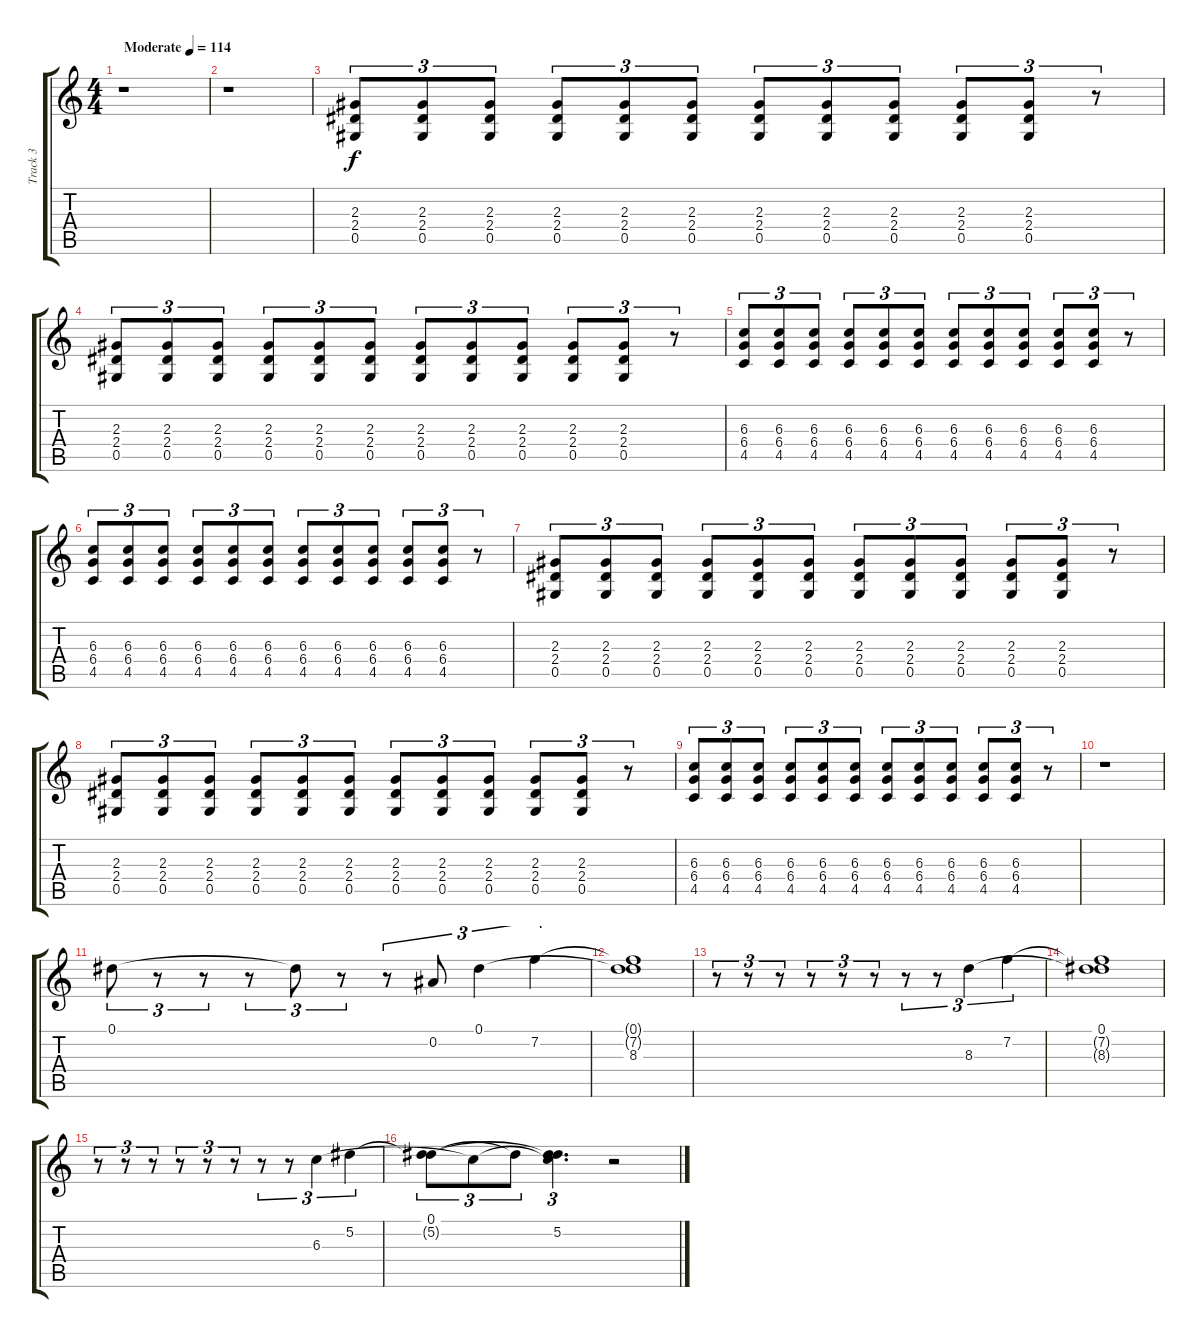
\track ("Track 3" "Track 3") {instrument electricguitarclean}
\staff {score tabs}
\tuning (Eb4 Bb3 Gb3 Db3 Ab2 Eb2) {hide}
\ts (4 4)
\tempo (114 "Moderate")
\clef g2
\ks c
r.1{dy f instrument electricguitarclean} |
r.1 |
(2.3 2.4 0.5).8{tu (3 2) instrument overdrivenguitar} (2.3 2.4 0.5).8{tu (3 2)} (2.3 2.4 0.5).8{tu (3 2)} (2.3 2.4 0.5).8{tu (3 2)} (2.3 2.4 0.5).8{tu (3 2)} (2.3 2.4 0.5).8{tu (3 2)} (2.3 2.4 0.5).8{tu (3 2)} (2.3 2.4 0.5).8{tu (3 2)} (2.3 2.4 0.5).8{tu (3 2)} (2.3 2.4 0.5).8{tu (3 2)} (2.3 2.4 0.5).8{tu (3 2)} r.8{tu (3 2)} |
(2.3 2.4 0.5).8{tu (3 2)} (2.3 2.4 0.5).8{tu (3 2)} (2.3 2.4 0.5).8{tu (3 2)} (2.3 2.4 0.5).8{tu (3 2)} (2.3 2.4 0.5).8{tu (3 2)} (2.3 2.4 0.5).8{tu (3 2)} (2.3 2.4 0.5).8{tu (3 2)} (2.3 2.4 0.5).8{tu (3 2)} (2.3 2.4 0.5).8{tu (3 2)} (2.3 2.4 0.5).8{tu (3 2)} (2.3 2.4 0.5).8{tu (3 2)} r.8{tu (3 2)} |
(6.3 6.4 4.5).8{tu (3 2)} (6.3 6.4 4.5).8{tu (3 2)} (6.3 6.4 4.5).8{tu (3 2)} (6.3 6.4 4.5).8{tu (3 2)} (6.3 6.4 4.5).8{tu (3 2)} (6.3 6.4 4.5).8{tu (3 2)} (6.3 6.4 4.5).8{tu (3 2)} (6.3 6.4 4.5).8{tu (3 2)} (6.3 6.4 4.5).8{tu (3 2)} (6.3 6.4 4.5).8{tu (3 2)} (6.3 6.4 4.5).8{tu (3 2)} r.8{tu (3 2)} |
(6.3 6.4 4.5).8{tu (3 2)} (6.3 6.4 4.5).8{tu (3 2)} (6.3 6.4 4.5).8{tu (3 2)} (6.3 6.4 4.5).8{tu (3 2)} (6.3 6.4 4.5).8{tu (3 2)} (6.3 6.4 4.5).8{tu (3 2)} (6.3 6.4 4.5).8{tu (3 2)} (6.3 6.4 4.5).8{tu (3 2)} (6.3 6.4 4.5).8{tu (3 2)} (6.3 6.4 4.5).8{tu (3 2)} (6.3 6.4 4.5).8{tu (3 2)} r.8{tu (3 2)} |
(2.3 2.4 0.5).8{tu (3 2)} (2.3 2.4 0.5).8{tu (3 2)} (2.3 2.4 0.5).8{tu (3 2)} (2.3 2.4 0.5).8{tu (3 2)} (2.3 2.4 0.5).8{tu (3 2)} (2.3 2.4 0.5).8{tu (3 2)} (2.3 2.4 0.5).8{tu (3 2)} (2.3 2.4 0.5).8{tu (3 2)} (2.3 2.4 0.5).8{tu (3 2)} (2.3 2.4 0.5).8{tu (3 2)} (2.3 2.4 0.5).8{tu (3 2)} r.8{tu (3 2)} |
(2.3 2.4 0.5).8{tu (3 2)} (2.3 2.4 0.5).8{tu (3 2)} (2.3 2.4 0.5).8{tu (3 2)} (2.3 2.4 0.5).8{tu (3 2)} (2.3 2.4 0.5).8{tu (3 2)} (2.3 2.4 0.5).8{tu (3 2)} (2.3 2.4 0.5).8{tu (3 2)} (2.3 2.4 0.5).8{tu (3 2)} (2.3 2.4 0.5).8{tu (3 2)} (2.3 2.4 0.5).8{tu (3 2)} (2.3 2.4 0.5).8{tu (3 2)} r.8{tu (3 2)} |
(6.3 6.4 4.5).8{tu (3 2)} (6.3 6.4 4.5).8{tu (3 2)} (6.3 6.4 4.5).8{tu (3 2)} (6.3 6.4 4.5).8{tu (3 2)} (6.3 6.4 4.5).8{tu (3 2)} (6.3 6.4 4.5).8{tu (3 2)} (6.3 6.4 4.5).8{tu (3 2)} (6.3 6.4 4.5).8{tu (3 2)} (6.3 6.4 4.5).8{tu (3 2)} (6.3 6.4 4.5).8{tu (3 2)} (6.3 6.4 4.5).8{tu (3 2)} r.8{tu (3 2)} |
r.1 |
0.1.8{tu (3 2) instrument electricguitarclean} r.8{tu (3 2)} r.8{tu (3 2)} r.8{tu (3 2)} 0.1{t}.8{tu (3 2)} r.8{tu (3 2)} r.8{tu (3 2)} 0.2.8{tu (3 2)} 0.1.4{tu (3 2)} 7.2.4{tu (3 2)} |
(0.1{t} 7.2{t} 8.3).1 |
r.8{tu (3 2)} r.8{tu (3 2)} r.8{tu (3 2)} r.8{tu (3 2)} r.8{tu (3 2)} r.8{tu (3 2)} r.8{tu (3 2)} r.8{tu (3 2)} 8.3.4{tu (3 2)} 7.2.4{tu (3 2)} |
(0.1 7.2{t} 8.3{t}).1 |
r.8{tu (3 2)} r.8{tu (3 2)} r.8{tu (3 2)} r.8{tu (3 2)} r.8{tu (3 2)} r.8{tu (3 2)} r.8{tu (3 2)} r.8{tu (3 2)} 6.3.4{tu (3 2)} 5.2.4{tu (3 2)} |
(0.1 5.2{t}).8{tu (3 2)} 6.3{t}.8{tu (3 2)} 5.2{t}.8{tu (3 2)} (0.1{t} 5.2 6.3{t}).4{d tu (3 2)} r.2
